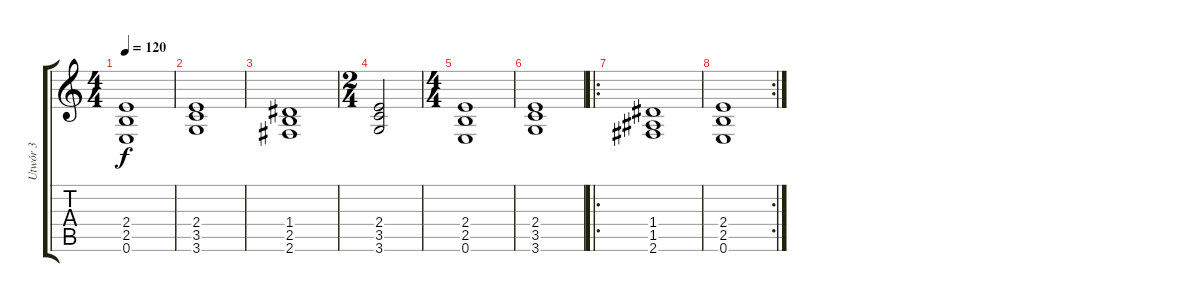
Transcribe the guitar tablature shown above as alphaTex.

\track ("Utwór 3" "Utwór 3") {instrument distortionguitar}
\staff {score tabs}
\tuning (E4 B3 G3 D3 A2 E2) {hide}
\ts (4 4)
\tempo 120
\clef g2
\ks c
(2.4 2.5 0.6).1{dy f} |
(2.4 3.5 3.6).1 |
(1.4 2.5 2.6).1 |
\ts (2 4)
(2.4 3.5 3.6).2 |
\ts (4 4)
(2.4 2.5 0.6).1 |
(2.4 3.5 3.6).1 |
\ro
(1.4 1.5 2.6).1 |
\rc 2
(2.4 2.5 0.6).1
